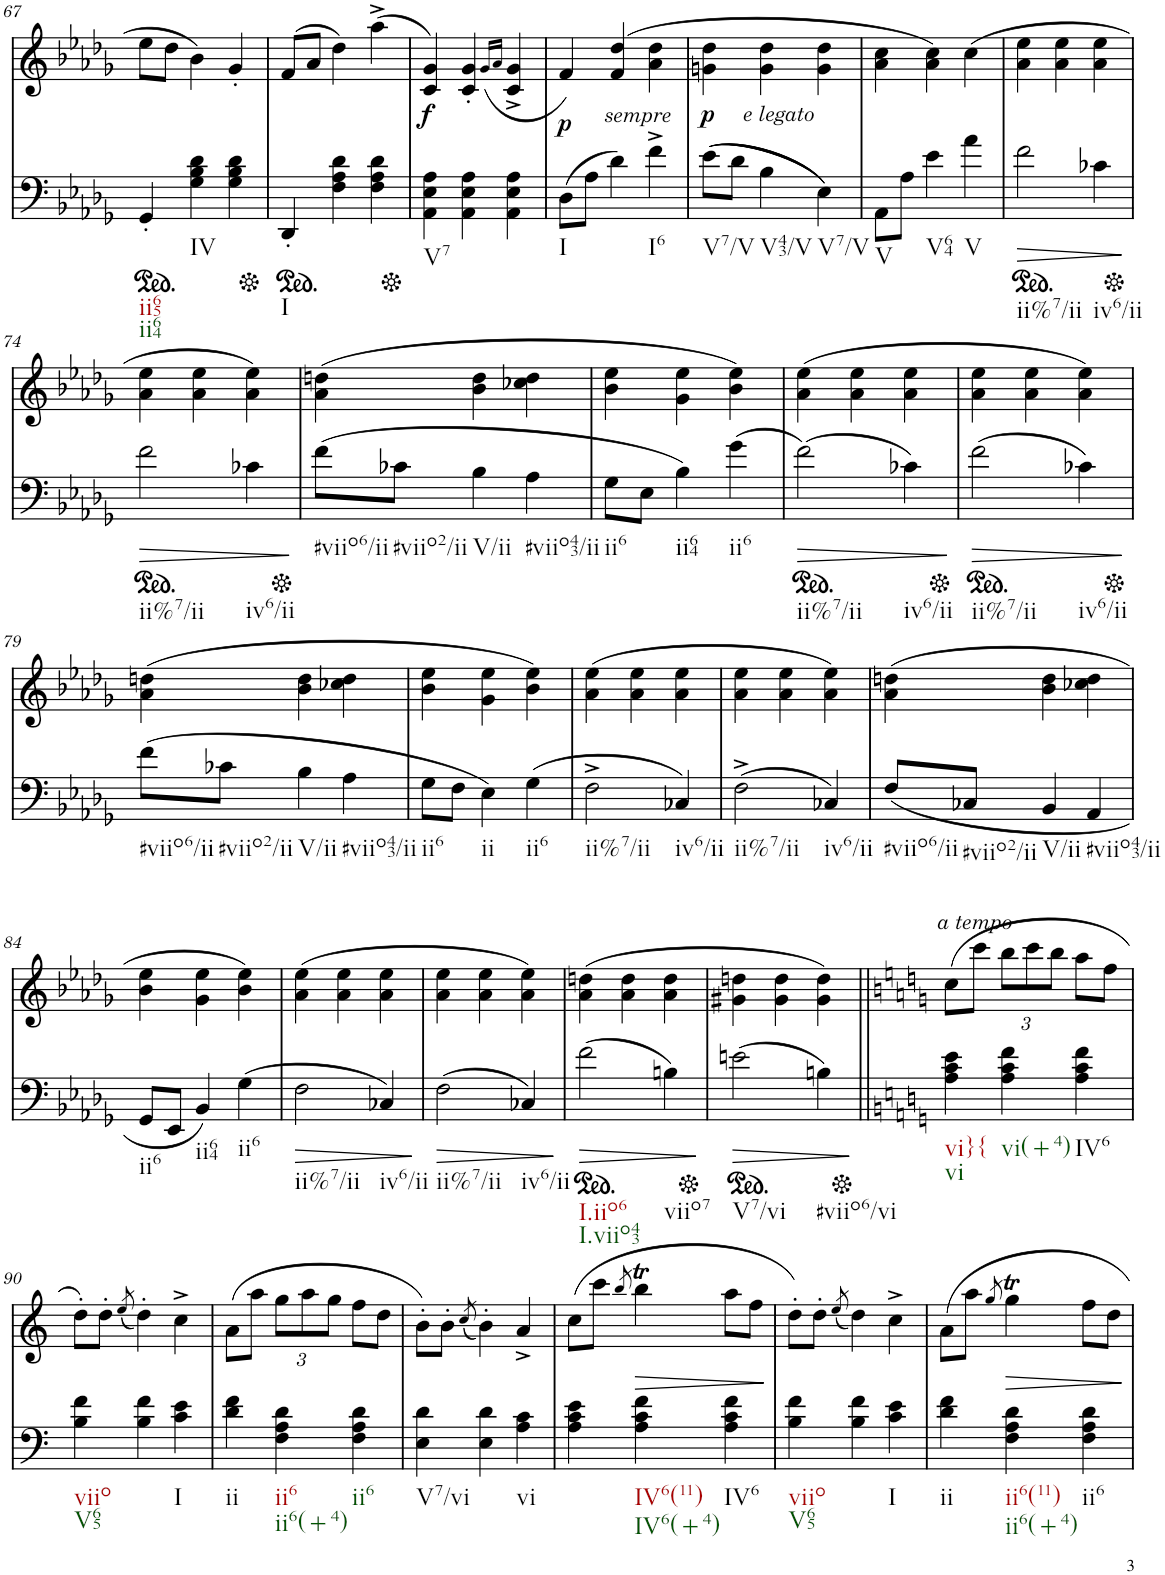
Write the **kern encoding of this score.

**kern	**dynam	**kern	**dynam
*part2	*part2	*part1	*part1
*staff2	*staff2	*staff1	*staff1
*I"Piano	*	*I"Piano	*
*I'Pno	*	*I'Pno	*
!!LO:PB:g=z
*clefF4	*	*clefG2	*
*k[b-e-a-d-g-]	*	*k[b-e-a-d-g-]	*
*M3/4	*	*M3/4	*
*ped	*	*	*
=67	=67	=67	=67
!LO:TX:b:t=ii65	!	!	!
!LO:TX:b:t=ii64	!	!	!
4GG-'/	.	8ee-\L	.
.	.	8dd-\J	.
!LO:TX:b:t=IV	!	!	!
4G-\ 4B-\ 4d-\	.	4b-\	.
4G-\ 4B-\ 4d-\	.	4g-'/	.
=68	=68	=68	=68
*Xped	*	*	*
*ped	*	*	*
!LO:TX:b:t=I	!	!	!
4DD-'/	.	(8f/L	.
.	.	8a-/J	.
4F\ 4A-\ 4d-\	.	4dd-\)	.
4F\ 4A-\ 4d-\	.	(4aa-^\	.
=69	=69	=69	=69
*Xped	*	*	*
!LO:TX:b:t=V7	!	!	!
!	!	!	!LO:DY:b
4AA-\ 4E-\ 4A-\	.	4c/ 4g-/)	f
4AA-\ 4E-\ 4A-\	.	4c/' 4g-/'	.
.	.	(16qg-/LL	.
.	.	16qa-/JJ	.
4AA-\ 4E-\ 4A-\	.	4c/^ 4g-/^	.
=70	=70	=70	=70
!LO:TX:b:t=I	!	!	!
!	!	!	!LO:DY:b
(8D-\L	.	4f/)	p
8A-\J	.	.	.
!	!	!LO:TX:b:i:t=sempre	!
4d-\)	.	(4f/ 4dd-/	.
!LO:TX:b:t=I6	!	!	!
4f^\	.	4a-\ 4dd-\	.
=71	=71	=71	=71
!LO:TX:b:t=V7/V	!	!	!
!	!	!	!LO:DY:b
((8e-\L	.	4gn\ 4dd-\	p
8d-\J	.	.	.
!	!	!LO:TX:b:i:t=e legato	!
!LO:TX:b:t=V43/V	!	!	!
4B-\	.	4g\ 4dd-\	.
!LO:TX:b:t=V7/V	!	!	!
4E-\))	.	4g\ 4dd-\	.
=72	=72	=72	=72
!LO:TX:b:t=V	!	!	!
8AA-\L	.	4a-\ 4cc\	.
8A-\J	.	.	.
!LO:TX:b:t=V64	!	!	!
4e-\	.	4a-\ 4cc\)	.
!LO:TX:b:t=V	!	!	!
4a-\	.	(4cc\	.
=73	=73	=73	=73
*ped	*	*	*
!LO:TX:b:t=ii%7/ii	!	!	!
2f\	.	4a-\ 4ee-\	.
.	.	4a-\ 4ee-\	.
!LO:TX:b:t=iv6/ii	!	!	!
!	!LO:HP:b	!	!
4c-X\	>	4a-\ 4ee-\	.
.	]	.	.
!!LO:LB:g=z
=74	=74	=74	=74
*Xped	*	*	*
!LO:TX:b:t=ii%7/ii	!	!	!
!	!LO:HP:b	!	!
2f\	>	4a-\ 4ee-\	.
.	.	4a-\ 4ee-\	.
*ped	*	*	*
!LO:TX:b:t=iv6/ii	!	!	!
4c-X\	.	4a-\ 4ee-\)	.
.	]	.	.
=75	=75	=75	=75
*Xped	*	*	*
!LO:TX:b:t=#viio6/ii	!	!	!
(8f\L	.	(4a-\ 4ddn\	.
!LO:TX:b:t=#viio2/ii	!	!	!
8c-X\J	.	.	.
!LO:TX:b:t=V/ii	!	!	!
4B-\	.	4b-\ 4dd\	.
!LO:TX:b:t=#viio43/ii	!	!	!
4A-\	.	4cc-X\ 4dd\	.
=76	=76	=76	=76
!LO:TX:b:t=ii6	!	!	!
8G-\L	.	4b-\ 4ee-\	.
8E-\J	.	.	.
!LO:TX:b:t=ii64	!	!	!
4B-\)	.	4g-\ 4ee-\	.
!LO:TX:b:t=ii6	!	!	!
(4g-\	.	4b-\ 4ee-\)	.
=77	=77	=77	=77
!LO:TX:b:t=ii%7/ii	!	!	!
!	!LO:HP:b	!	!
(2f\)	>	(4a-\ 4ee-\	.
.	.	4a-\ 4ee-\	.
*ped	*	*	*
!LO:TX:b:t=iv6/ii	!	!	!
4c-X\)	.	4a-\ 4ee-\	.
.	]	.	.
=78	=78	=78	=78
*Xped	*	*	*
*ped	*	*	*
!LO:TX:b:t=ii%7/ii	!	!	!
(2f\	.	4a-\ 4ee-\	.
.	.	4a-\ 4ee-\	.
!LO:TX:b:t=iv6/ii	!	!	!
!	!LO:HP:b	!	!
4c-X\)	>	4a-\ 4ee-\)	.
.	]	.	.
!!LO:LB:g=z
=79	=79	=79	=79
*Xped	*	*	*
!LO:TX:b:t=#viio6/ii	!	!	!
(8f\L	.	(4a-\ 4ddn\	.
!LO:TX:b:t=#viio2/ii	!	!	!
8c-X\J	.	.	.
!LO:TX:b:t=V/ii	!	!	!
4B-\	.	4b-\ 4dd\	.
!LO:TX:b:t=#viio43/ii	!	!	!
4A-\	.	4cc-X\ 4dd\	.
=80	=80	=80	=80
!LO:TX:b:t=ii6	!	!	!
8G-\L	.	4b-\ 4ee-\	.
8F\J	.	.	.
!LO:TX:b:t=ii	!	!	!
4E-\)	.	4g-\ 4ee-\	.
!LO:TX:b:t=ii6	!	!	!
(4G-\	.	4b-\ 4ee-\)	.
=81	=81	=81	=81
!LO:TX:b:t=ii%7/ii	!	!	!
2F^\	.	(4a-\ 4ee-\	.
.	.	4a-\ 4ee-\	.
!LO:TX:b:t=iv6/ii	!	!	!
4C-X/)	.	4a-\ 4ee-\	.
=82	=82	=82	=82
!LO:TX:b:t=ii%7/ii	!	!	!
(2F^\	.	4a-\ 4ee-\	.
.	.	4a-\ 4ee-\	.
!LO:TX:b:t=iv6/ii	!	!	!
4C-X/)	.	4a-\ 4ee-\)	.
=83	=83	=83	=83
!LO:TX:b:t=#viio6/ii	!	!	!
(8F/L	.	(4a-\ 4ddn\	.
!LO:TX:b:t=#viio2/ii	!	!	!
8C-X/J	.	.	.
!LO:TX:b:t=V/ii	!	!	!
4BB-/	.	4b-\ 4dd\	.
!LO:TX:b:t=#viio43/ii	!	!	!
4AA-/	.	4cc-X\ 4dd\	.
!!LO:LB:g=z
=84	=84	=84	=84
!LO:TX:b:t=ii6	!	!	!
8GG-/L	.	4b-\ 4ee-\	.
8EE-/J	.	.	.
!LO:TX:b:t=ii64	!	!	!
4BB-/)	.	4g-\ 4ee-\	.
!LO:TX:b:t=ii6	!	!	!
(4G-\	.	4b-\ 4ee-\)	.
=85	=85	=85	=85
!LO:TX:b:t=ii%7/ii	!	!	!
!	!LO:HP:b	!	!
2F\	>	(4a-\ 4ee-\	.
.	.	4a-\ 4ee-\	.
!LO:TX:b:t=iv6/ii	!	!	!
4C-X/)	.	4a-\ 4ee-\	.
.	]	.	.
=86	=86	=86	=86
!LO:TX:b:t=ii%7/ii	!	!	!
!	!LO:HP:b	!	!
(2F\	>	4a-\ 4ee-\	.
.	.	4a-\ 4ee-\	.
!LO:TX:b:t=iv6/ii	!	!	!
4C-X/)	.	4a-\ 4ee-\)	.
.	]	.	.
=87	=87	=87	=87
*ped	*	*	*
!LO:TX:b:t=I.iio6	!	!	!
!LO:TX:b:t=I.viio43	!	!	!
(2f\	.	(4a-\ 4ddn\	.
.	.	4a-\ 4dd\	.
!LO:TX:b:t=viio7	!	!	!
!	!LO:HP:b	!	!
4Bn\)	>	4a-\ 4dd\	.
.	]	.	.
=88	=88	=88	=88
*Xped	*	*	*
!LO:TX:b:t=V7/vi	!	!	!
!	!LO:HP:b	!	!
(2en\	>	4g#X\ 4ddn\	.
.	.	4g#\ 4dd\	.
*ped	*	*	*
!LO:TX:b:t=#viio6/vi	!	!	!
4Bn\)	.	4g#\ 4dd\)	.
.	]	.	.
=89||	=89||	=89||	=89||
*k[]	*	*k[]	*
*Xped	*	*	*
!	!	!LO:TX:b:i:t=a tempo	!
!LO:TX:b:t=vi}{	!	!	!
!LO:TX:b:t=vi	!	!	!
4A\ 4c\ 4e\	.	(8cc\L	.
.	.	8ccc\J	.
*	*	*Xbrackettup	*
!LO:TX:b:t=vi(+4)	!	!	!
4A\ 4c\ 4f\	.	12bb\L	.
.	.	12ccc\	.
.	.	12bb\J	.
!LO:TX:b:t=IV6	!	!	!
4A\ 4c\ 4f\	.	8aa\L	.
.	.	8ff\J	.
!!LO:LB:g=z
=90	=90	=90	=90
!LO:TX:b:t=viio	!	!	!
!LO:TX:b:t=V65	!	!	!
4B\ 4f\	.	8dd'\L)	.
.	.	8dd'\J	.
.	.	(8qee/	.
4B\ 4f\	.	4dd'\)	.
!LO:TX:b:t=I	!	!	!
4c\ 4e\	.	4cc^\	.
=91	=91	=91	=91
!LO:TX:b:t=ii	!	!	!
4d\ 4f\	.	(8a\L	.
.	.	8aa\J	.
!LO:TX:b:t=ii6	!	!	!
!LO:TX:b:t=ii6(+4)	!	!	!
4F\ 4A\ 4d\	.	12gg\L	.
.	.	12aa\	.
.	.	12gg\J	.
!LO:TX:b:t=ii6	!	!	!
4F\ 4A\ 4d\	.	8ff\L	.
.	.	8dd\J	.
=92	=92	=92	=92
!LO:TX:b:t=V7/vi	!	!	!
4E\ 4d\	.	8b'\L)	.
.	.	8b'\J	.
.	.	(8qcc/	.
4E\ 4d\	.	4b'\)	.
!LO:TX:b:t=vi	!	!	!
4A\ 4c\	.	4a^/	.
=93	=93	=93	=93
4A\ 4c\ 4e\	.	(8cc\L	.
.	.	8ccc\J	.
.	.	8qbb/	.
!LO:TX:b:t=IV6(11)	!	!	!
!LO:TX:b:t=IV6(+4)	!	!	!
4A\ 4c\ 4f\	.	4bbt\	.
!LO:TX:b:t=IV6	!	!	!
4A\ 4c\ 4f\	.	8aa\L	.
.	.	8ff\J	.
=94	=94	=94	=94
!LO:TX:b:t=viio	!	!	!
!LO:TX:b:t=V65	!	!	!
4B\ 4f\	.	8dd'\L)	.
.	.	8dd'\J	.
.	.	(8qee/	.
4B\ 4f\	.	4dd\)	.
!LO:TX:b:t=I	!	!	!
4c\ 4e\	.	4cc^\	.
=95	=95	=95	=95
!LO:TX:b:t=ii	!	!	!
4d\ 4f\	.	8a\L	.
.	.	8aa\J	.
.	.	8qgg/	.
!LO:TX:b:t=ii6(11)	!	!	!
!LO:TX:b:t=ii6(+4)	!	!	!
4F\ 4A\ 4d\	.	4ggT\	.
!LO:TX:b:t=ii6	!	!	!
4F\ 4A\ 4d\	.	8ff\L	.
.	.	8dd\J	.
=	=	=	=
*-	*-	*-	*-
